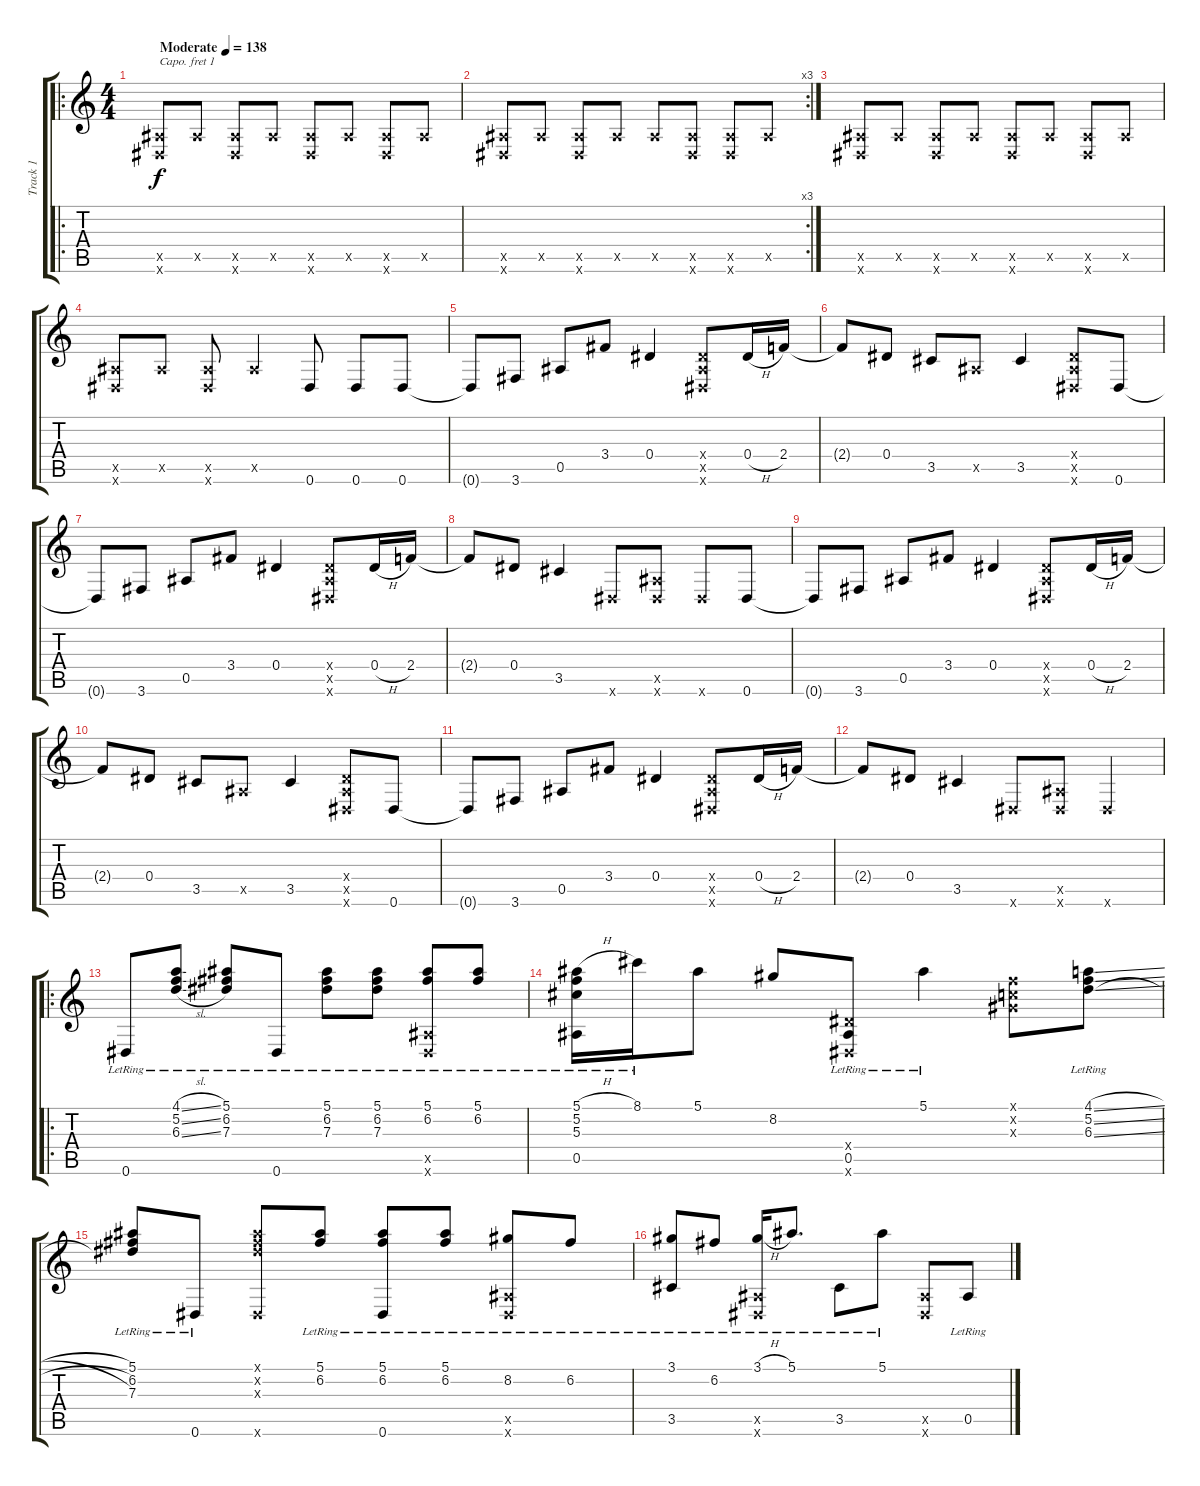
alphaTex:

\track ("Track 1" "Track 1") {instrument acousticguitarsteel}
\staff {score tabs}
\capo 1
\tuning (E4 B3 G3 D3 A2 D2) {hide}
\ro
\ts (4 4)
\tempo (138 "Moderate")
\clef g2
\ks c
(0.5{x} 0.6{x}).8{dy f instrument acousticguitarsteel} 0.5{x}.8 (0.5{x} 0.6{x}).8 0.5{x}.8 (0.5{x} 0.6{x}).8 0.5{x}.8 (0.5{x} 0.6{x}).8 0.5{x}.8 |
\rc 3
(0.5{x} 0.6{x}).8 0.5{x}.8 (0.5{x} 0.6{x}).8 0.5{x}.8 0.5{x}.8 (0.5{x} 0.6{x}).8 (0.5{x} 0.6{x}).8 0.5{x}.8 |
(0.5{x} 0.6{x}).8 0.5{x}.8 (0.5{x} 0.6{x}).8 0.5{x}.8 (0.5{x} 0.6{x}).8 0.5{x}.8 (0.5{x} 0.6{x}).8 0.5{x}.8 |
(0.5{x} 0.6{x}).8 0.5{x}.8 (0.5{x} 0.6{x}).8 0.5{x}.4 0.6.8 0.6.8 0.6.8 |
0.6{t}.8 3.6.8 0.5.8 3.4.8 0.4.4 (0.4{x} 0.5{x} 0.6{x}).8 0.4{h}.16 2.4.16 |
2.4{t}.8 0.4.8 3.5.8 0.5{x}.8 3.5.4 (0.4{x} 0.5{x} 0.6{x}).8 0.6.8 |
0.6{t}.8 3.6.8 0.5.8 3.4.8 0.4.4 (0.4{x} 0.5{x} 0.6{x}).8 0.4{h}.16 2.4.16 |
2.4{t}.8 0.4.8 3.5.4 0.6{x}.8 (0.5{x} 0.6{x}).8 0.6{x}.8 0.6.8 |
0.6{t}.8 3.6.8 0.5.8 3.4.8 0.4.4 (0.4{x} 0.5{x} 0.6{x}).8 0.4{h}.16 2.4.16 |
2.4{t}.8 0.4.8 3.5.8 0.5{x}.8 3.5.4 (0.4{x} 0.5{x} 0.6{x}).8 0.6.8 |
0.6{t}.8 3.6.8 0.5.8 3.4.8 0.4.4 (0.4{x} 0.5{x} 0.6{x}).8 0.4{h}.16 2.4.16 |
2.4{t}.8 0.4.8 3.5.4 0.6{x}.8 (0.5{x} 0.6{x}).8 0.6{x}.4 |
\ro
0.6{lr}.8 (4.1{sl lr} 5.2{sl lr} 6.3{sl lr}).8 (5.1{lr} 6.2{lr} 7.3{lr}).8 0.6{lr}.8 (5.1{lr} 6.2{lr} 7.3{lr}).8 (5.1{lr} 6.2{lr} 7.3{lr}).8 (5.1{lr} 6.2{lr} 0.5{x} 0.6{x}).8 (5.1{lr} 6.2{lr}).8 |
(5.1{h lr} 5.2{lr} 5.3{lr} 0.5{lr}).16 8.1{lr}.16 5.1.8 8.2.8 (0.4{x} 0.5{lr} 0.6{x}).8 5.1{lr}.4 (0.1{x} 0.2{x} 0.3{x}).8 (4.1{sl lr} 5.2{sl lr} 6.3{sl lr}).8 |
(5.1{lr} 6.2{lr} 7.3{lr}).8 0.6{lr}.8 (5.1{x} 6.2{x} 7.3{x} 0.6{x}).8 (5.1{lr} 6.2{lr}).8 (5.1{lr} 6.2{lr} 0.6{lr}).8 (5.1{lr} 6.2{lr}).8 (8.2{lr} 0.5{x} 0.6{x}).8 6.2{lr}.8 |
(3.1{lr} 3.5{lr}).8 6.2{lr}.8 (3.1{h lr} 0.5{x} 0.6{x}).16 5.1{lr}.8{d} 3.5{lr}.8 5.1{lr}.8 (0.5{x} 0.6{x}).8 0.5{lr}.8
